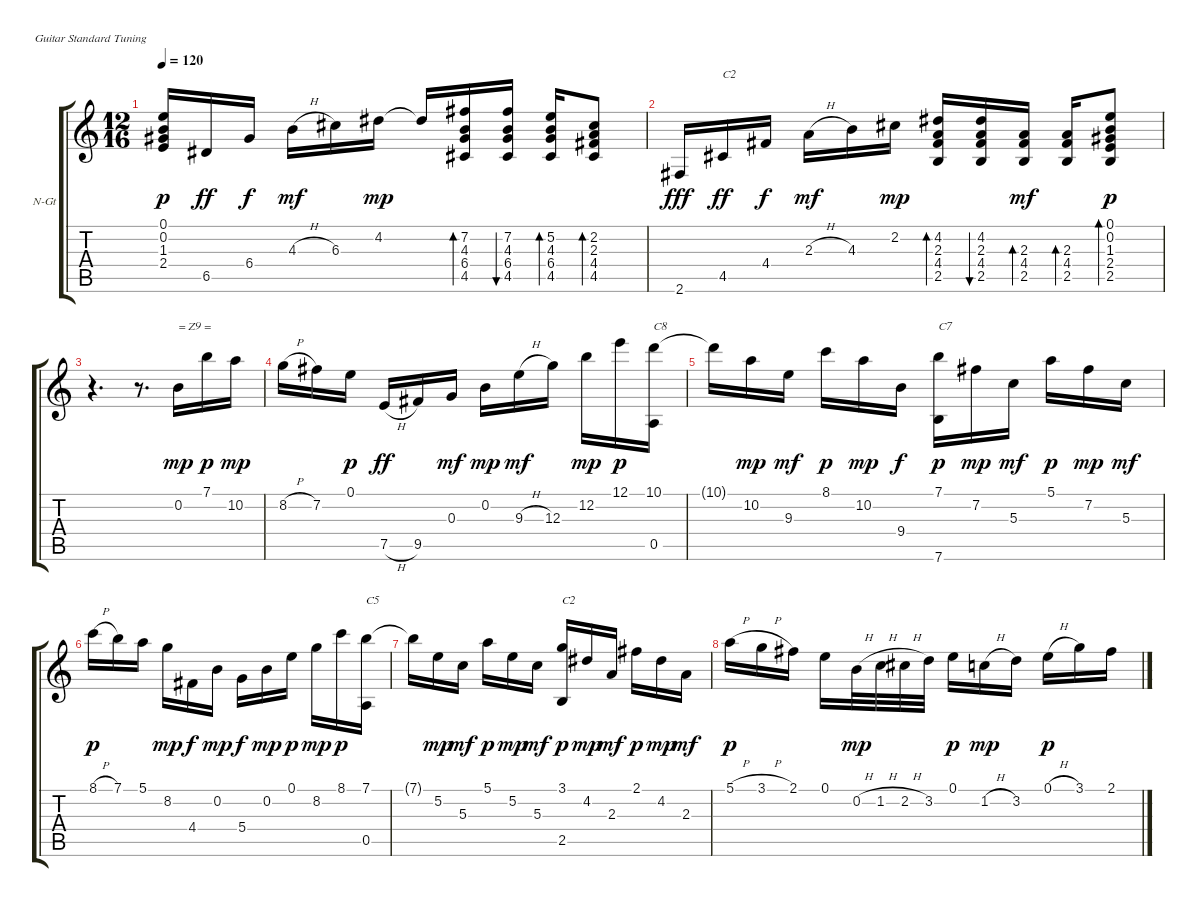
\bracketExtendMode groupsimilarinstruments
\firstSystemTrackNameOrientation horizontal
\otherSystemsTrackNameOrientation horizontal
\track ("Zapateado" "N-Gt") {instrument acousticguitarnylon}
\staff {score tabs}
\tuning (E4 B3 G3 D3 A2 E2)
\ts (12 16)
\tempo 120
\clef g2
\ks c
(0.1{t} 0.2{t} 1.3{t} 2.4{t}).16{dy p} 6.5.16{dy ff} 6.4.16{dy f} 4.3{h}.16{dy mf} 6.3.16 4.2.16{dy mp} 4.2{t}.16 (7.2 4.3 6.4 4.5).16{bd 240} (7.2 4.3 6.4 4.5).16{bu 240} (5.2 4.3 6.4 4.5).16{bd 240} (2.2 2.3 4.4 4.5).8{bd 240} |
2.6.16{dy fff} 4.5.16{txt "C2" dy ff} 4.4.16{dy f} 2.3{h}.16{dy mf} 4.3.16 2.2.16{dy mp} (4.2 2.3 4.4 2.5).16{bd 60} (4.2 2.3 4.4 2.5).16{bu 240} (2.3 4.4 2.5).16{bd 240 dy mf} (2.3 4.4 2.5).16{bd 240} (0.1 0.2 1.3 2.4 2.5).8{bd 60 dy p} |
r.4{d} r.8{d} 0.2.16{txt "= Z9 =" dy mp} 7.1.16{dy p} 10.2.16{dy mp} |
8.2{h}.16 7.2.16 0.1.16{dy p} 7.5{h}.16{dy ff} 9.5.16 0.3.16{dy mf} 0.2.16{dy mp} 9.3{h}.16{dy mf} 12.3.16 12.2.16{dy mp} 12.1.16{dy p} (10.1 0.5).16{txt "C8"} |
10.1{t}.16 10.2.16{dy mp} 9.3.16{dy mf} 8.1.16{dy p} 10.2.16{dy mp} 9.4.16{dy f} (7.1 7.6).16{txt "C7" dy p} 7.2.16{dy mp} 5.3.16{dy mf} 5.1.16{dy p} 7.2.16{dy mp} 5.3.16{dy mf} |
8.1{h}.16{dy p} 7.1.16 5.1.16 8.2.16{dy mp} 4.4.16{dy f} 0.2.16{dy mp} 5.4.16{dy f} 0.2.16{dy mp} 0.1.16{dy p} 8.2.16{dy mp} 8.1.16{dy p} (7.1 0.5).16{txt "C5"} |
7.1{t}.16 5.2.16{dy mp} 5.3.16{dy mf} 5.1.16{dy p} 5.2.16{dy mp} 5.3.16{dy mf} (3.1 2.5).16{txt "C2" dy p} 4.2.16{dy mp} 2.3.16{dy mf} 2.1.16{dy p} 4.2.16{dy mp} 2.3.16{dy mf} |
5.1{h}.16{dy p} 3.1{h}.16 2.1.16 0.1.16 0.2{h}.32{dy mp} 1.2{h}.32 2.2{h}.32 3.2.32 0.1.16{dy p} 1.2{h}.16{dy mp} 3.2.16 0.1{h}.16{dy p} 3.1.16 2.1{h}.16
